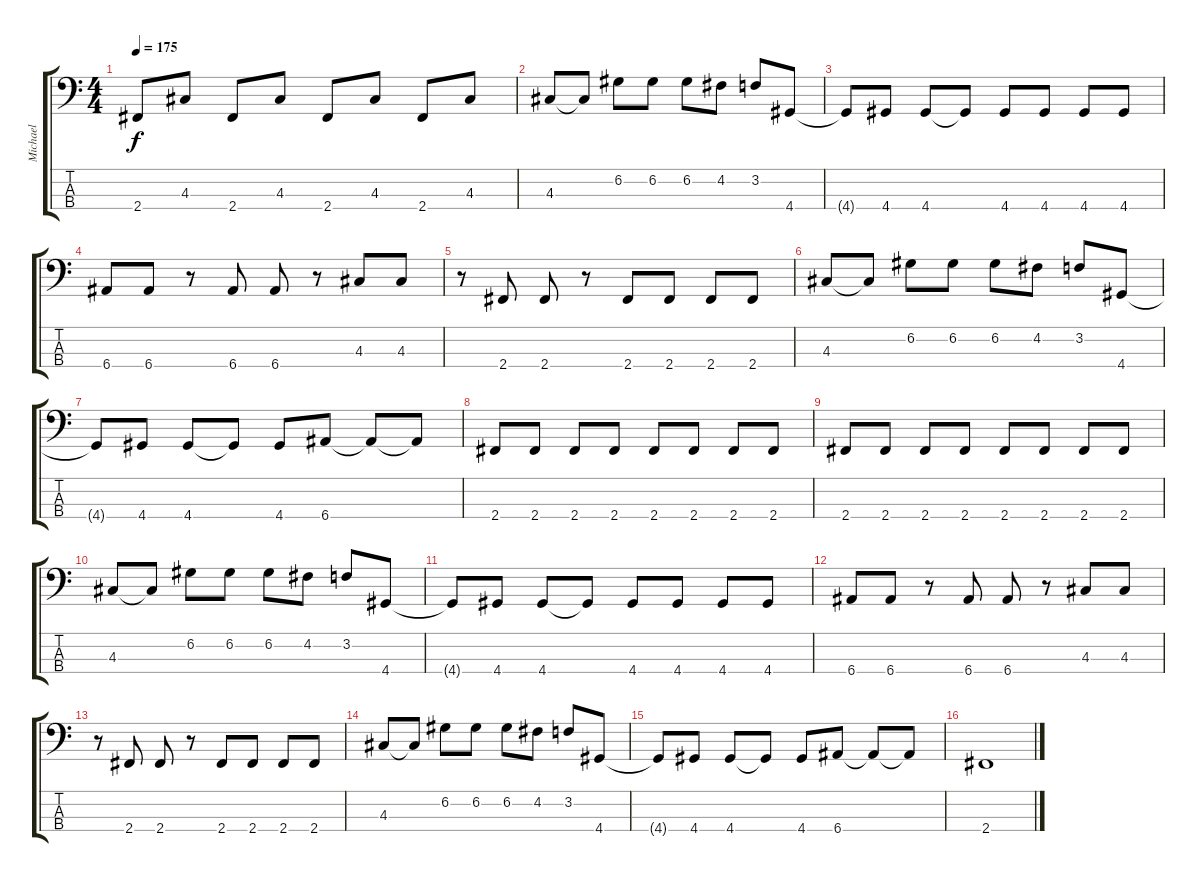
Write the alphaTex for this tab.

\track ("Michael" "Michael") {instrument electricbassfinger}
\staff {score tabs}
\tuning (G2 D2 A1 E1) {hide}
\ts (4 4)
\tempo 175
\clef f4
\ks c
2.4.8{dy f} 4.3.8 2.4.8 4.3.8 2.4.8 4.3.8 2.4.8 4.3.8 |
4.3.8 4.3{t}.8 6.2.8 6.2.8 6.2.8 4.2.8 3.2.8 4.4.8 |
4.4{t}.8 4.4.8 4.4.8 4.4{t}.8 4.4.8 4.4.8 4.4.8 4.4.8 |
6.4.8 6.4.8 r.8 6.4.8 6.4.8 r.8 4.3.8 4.3.8 |
r.8 2.4.8 2.4.8 r.8 2.4.8 2.4.8 2.4.8 2.4.8 |
4.3.8 4.3{t}.8 6.2.8 6.2.8 6.2.8 4.2.8 3.2.8 4.4.8 |
4.4{t}.8 4.4.8 4.4.8 4.4{t}.8 4.4.8 6.4.8 6.4{t}.8 6.4{t}.8 |
2.4.8 2.4.8 2.4.8 2.4.8 2.4.8 2.4.8 2.4.8 2.4.8 |
2.4.8 2.4.8 2.4.8 2.4.8 2.4.8 2.4.8 2.4.8 2.4.8 |
4.3.8 4.3{t}.8 6.2.8 6.2.8 6.2.8 4.2.8 3.2.8 4.4.8 |
4.4{t}.8 4.4.8 4.4.8 4.4{t}.8 4.4.8 4.4.8 4.4.8 4.4.8 |
6.4.8 6.4.8 r.8 6.4.8 6.4.8 r.8 4.3.8 4.3.8 |
r.8 2.4.8 2.4.8 r.8 2.4.8 2.4.8 2.4.8 2.4.8 |
4.3.8 4.3{t}.8 6.2.8 6.2.8 6.2.8 4.2.8 3.2.8 4.4.8 |
4.4{t}.8 4.4.8 4.4.8 4.4{t}.8 4.4.8 6.4.8 6.4{t}.8 6.4{t}.8 |
2.4.1
